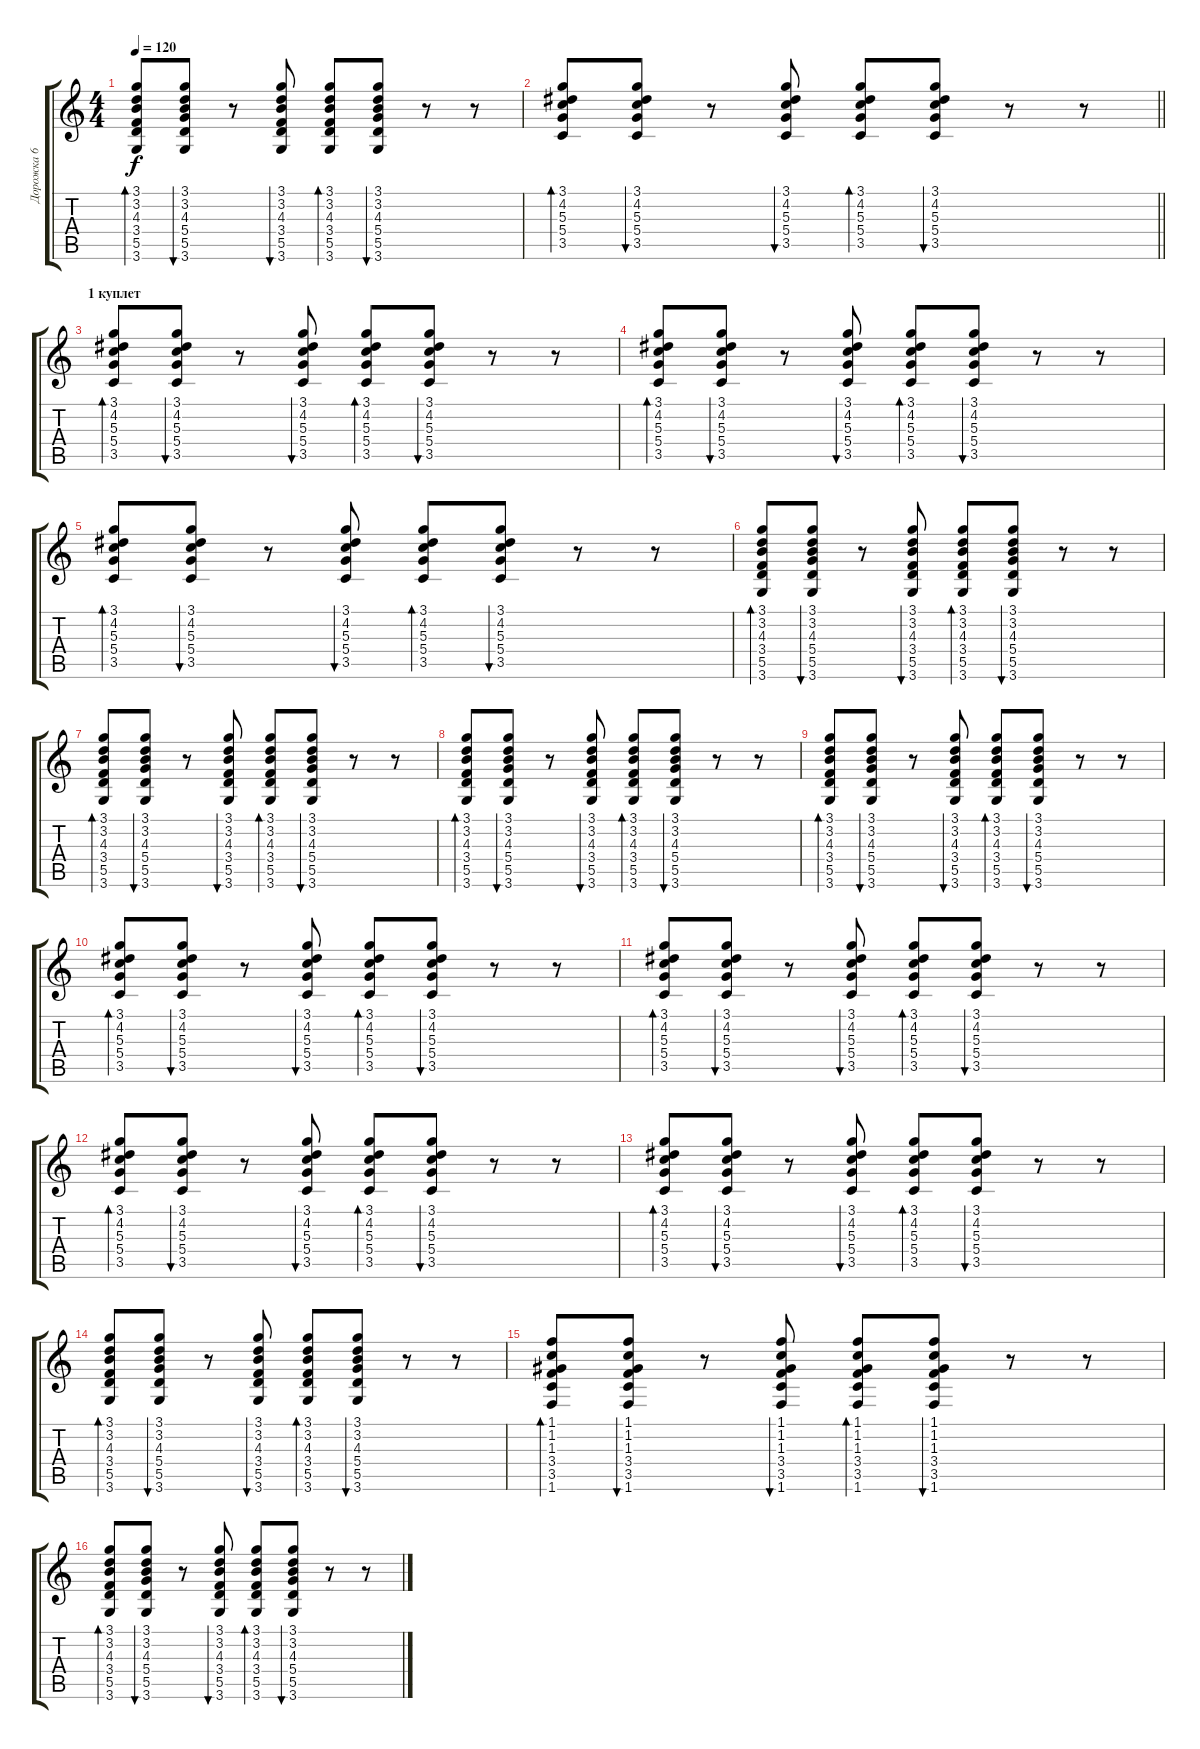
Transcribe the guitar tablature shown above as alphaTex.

\track ("Дорожка 6" "Дорожка 6") {instrument electricguitarclean}
\staff {score tabs}
\tuning (E4 B3 G3 D3 A2 E2) {hide}
\ts (4 4)
\tempo 120
\clef g2
\ks c
(3.1 3.2 4.3 3.4 5.5 3.6).8{bd 60 dy f} (3.1 3.2 4.3 5.4 5.5 3.6).8{bu 60} r.8 (3.1 3.2 4.3 3.4 5.5 3.6).8{bu 60} (3.1 3.2 4.3 3.4 5.5 3.6).8{bd 60} (3.1 3.2 4.3 5.4 5.5 3.6).8{bu 60} r.8 r.8 |
\barLineRight lightlight
(3.1 4.2 5.3 5.4 3.5).8{bd 60} (3.1 4.2 5.3 5.4 3.5).8{bu 60} r.8 (3.1 4.2 5.3 5.4 3.5).8{bu 60} (3.1 4.2 5.3 5.4 3.5).8{bd 60} (3.1 4.2 5.3 5.4 3.5).8{bu 60} r.8 r.8 |
\section ("" "1 куплет")
(3.1 4.2 5.3 5.4 3.5).8{bd 60} (3.1 4.2 5.3 5.4 3.5).8{bu 60} r.8 (3.1 4.2 5.3 5.4 3.5).8{bu 60} (3.1 4.2 5.3 5.4 3.5).8{bd 60} (3.1 4.2 5.3 5.4 3.5).8{bu 60} r.8 r.8 |
(3.1 4.2 5.3 5.4 3.5).8{bd 60} (3.1 4.2 5.3 5.4 3.5).8{bu 60} r.8 (3.1 4.2 5.3 5.4 3.5).8{bu 60} (3.1 4.2 5.3 5.4 3.5).8{bd 60} (3.1 4.2 5.3 5.4 3.5).8{bu 60} r.8 r.8 |
(3.1 4.2 5.3 5.4 3.5).8{bd 60} (3.1 4.2 5.3 5.4 3.5).8{bu 60} r.8 (3.1 4.2 5.3 5.4 3.5).8{bu 60} (3.1 4.2 5.3 5.4 3.5).8{bd 60} (3.1 4.2 5.3 5.4 3.5).8{bu 60} r.8 r.8 |
(3.1 3.2 4.3 3.4 5.5 3.6).8{bd 60} (3.1 3.2 4.3 5.4 5.5 3.6).8{bu 60} r.8 (3.1 3.2 4.3 3.4 5.5 3.6).8{bu 60} (3.1 3.2 4.3 3.4 5.5 3.6).8{bd 60} (3.1 3.2 4.3 5.4 5.5 3.6).8{bu 60} r.8 r.8 |
(3.1 3.2 4.3 3.4 5.5 3.6).8{bd 60} (3.1 3.2 4.3 5.4 5.5 3.6).8{bu 60} r.8 (3.1 3.2 4.3 3.4 5.5 3.6).8{bu 60} (3.1 3.2 4.3 3.4 5.5 3.6).8{bd 60} (3.1 3.2 4.3 5.4 5.5 3.6).8{bu 60} r.8 r.8 |
(3.1 3.2 4.3 3.4 5.5 3.6).8{bd 60} (3.1 3.2 4.3 5.4 5.5 3.6).8{bu 60} r.8 (3.1 3.2 4.3 3.4 5.5 3.6).8{bu 60} (3.1 3.2 4.3 3.4 5.5 3.6).8{bd 60} (3.1 3.2 4.3 5.4 5.5 3.6).8{bu 60} r.8 r.8 |
(3.1 3.2 4.3 3.4 5.5 3.6).8{bd 60} (3.1 3.2 4.3 5.4 5.5 3.6).8{bu 60} r.8 (3.1 3.2 4.3 3.4 5.5 3.6).8{bu 60} (3.1 3.2 4.3 3.4 5.5 3.6).8{bd 60} (3.1 3.2 4.3 5.4 5.5 3.6).8{bu 60} r.8 r.8 |
(3.1 4.2 5.3 5.4 3.5).8{bd 60} (3.1 4.2 5.3 5.4 3.5).8{bu 60} r.8 (3.1 4.2 5.3 5.4 3.5).8{bu 60} (3.1 4.2 5.3 5.4 3.5).8{bd 60} (3.1 4.2 5.3 5.4 3.5).8{bu 60} r.8 r.8 |
(3.1 4.2 5.3 5.4 3.5).8{bd 60} (3.1 4.2 5.3 5.4 3.5).8{bu 60} r.8 (3.1 4.2 5.3 5.4 3.5).8{bu 60} (3.1 4.2 5.3 5.4 3.5).8{bd 60} (3.1 4.2 5.3 5.4 3.5).8{bu 60} r.8 r.8 |
(3.1 4.2 5.3 5.4 3.5).8{bd 60} (3.1 4.2 5.3 5.4 3.5).8{bu 60} r.8 (3.1 4.2 5.3 5.4 3.5).8{bu 60} (3.1 4.2 5.3 5.4 3.5).8{bd 60} (3.1 4.2 5.3 5.4 3.5).8{bu 60} r.8 r.8 |
(3.1 4.2 5.3 5.4 3.5).8{bd 60} (3.1 4.2 5.3 5.4 3.5).8{bu 60} r.8 (3.1 4.2 5.3 5.4 3.5).8{bu 60} (3.1 4.2 5.3 5.4 3.5).8{bd 60} (3.1 4.2 5.3 5.4 3.5).8{bu 60} r.8 r.8 |
(3.1 3.2 4.3 3.4 5.5 3.6).8{bd 60} (3.1 3.2 4.3 5.4 5.5 3.6).8{bu 60} r.8 (3.1 3.2 4.3 3.4 5.5 3.6).8{bu 60} (3.1 3.2 4.3 3.4 5.5 3.6).8{bd 60} (3.1 3.2 4.3 5.4 5.5 3.6).8{bu 60} r.8 r.8 |
(1.1 1.2 1.3 3.4 3.5 1.6).8{bd 60} (1.1 1.2 1.3 3.4 3.5 1.6).8{bu 60} r.8 (1.1 1.2 1.3 3.4 3.5 1.6).8{bu 60} (1.1 1.2 1.3 3.4 3.5 1.6).8{bd 60} (1.1 1.2 1.3 3.4 3.5 1.6).8{bu 60} r.8 r.8 |
(3.1 3.2 4.3 3.4 5.5 3.6).8{bd 60} (3.1 3.2 4.3 5.4 5.5 3.6).8{bu 60} r.8 (3.1 3.2 4.3 3.4 5.5 3.6).8{bu 60} (3.1 3.2 4.3 3.4 5.5 3.6).8{bd 60} (3.1 3.2 4.3 5.4 5.5 3.6).8{bu 60} r.8 r.8
